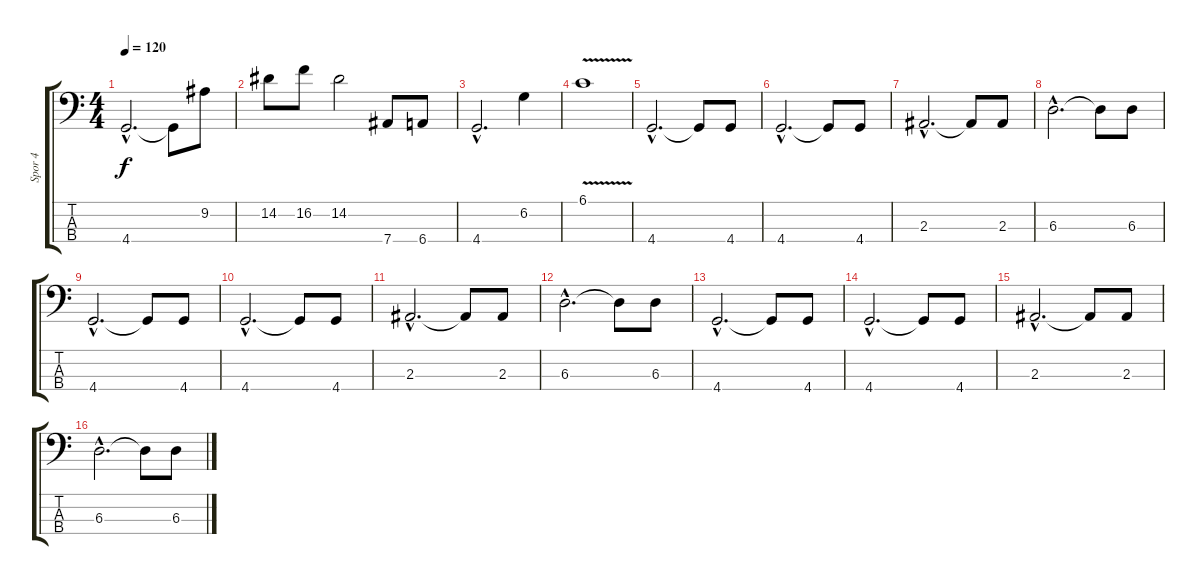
\track ("Spor 4" "Spor 4") {instrument electricbassfinger}
\staff {score tabs}
\tuning (Gb2 Db2 Ab1 Eb1) {hide}
\ts (4 4)
\tempo 120
\clef f4
\ks c
4.4{hac}.2{d dy f} 4.4{t}.8 9.2.8 |
14.2.8 16.2.8 14.2.2 7.4.8 6.4.8 |
4.4{hac}.2{d} 6.2.4 |
6.1{v}.1 |
4.4{hac}.2{d} 4.4{t}.8 4.4.8 |
4.4{hac}.2{d} 4.4{t}.8 4.4.8 |
2.3{hac}.2{d} 2.3{t}.8 2.3.8 |
6.3{hac}.2{d} 6.3{t}.8 6.3.8 |
4.4{hac}.2{d} 4.4{t}.8 4.4.8 |
4.4{hac}.2{d} 4.4{t}.8 4.4.8 |
2.3{hac}.2{d} 2.3{t}.8 2.3.8 |
6.3{hac}.2{d} 6.3{t}.8 6.3.8 |
4.4{hac}.2{d} 4.4{t}.8 4.4.8 |
4.4{hac}.2{d} 4.4{t}.8 4.4.8 |
2.3{hac}.2{d} 2.3{t}.8 2.3.8 |
6.3{hac}.2{d} 6.3{t}.8 6.3.8
